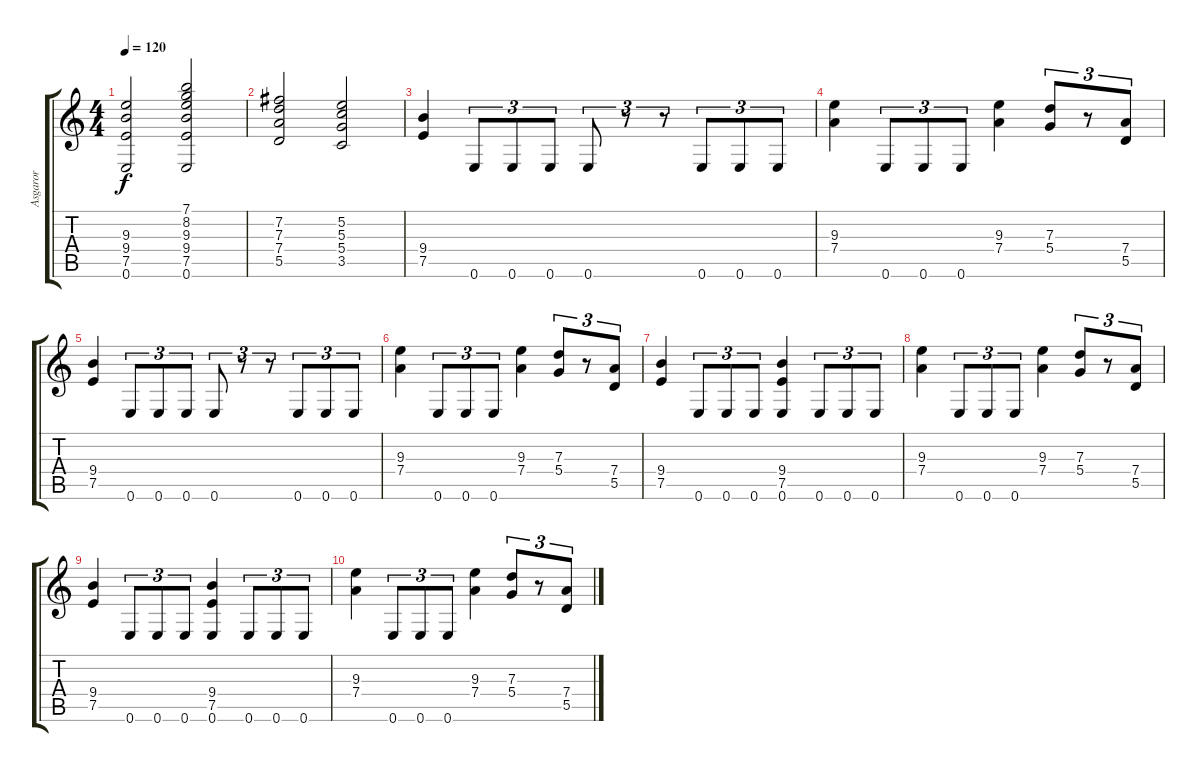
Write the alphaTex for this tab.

\track ("Asgaror" "Asgaror") {instrument distortionguitar}
\staff {score tabs}
\tuning (E4 B3 G3 D3 A2 E2) {hide}
\ts (4 4)
\tempo 120
\clef g2
\ks c
(9.3 9.4 7.5 0.6).2{dy f} (7.1 8.2 9.3 9.4 7.5 0.6).2 |
(7.2 7.3 7.4 5.5).2 (5.2 5.3 5.4 3.5).2 |
(9.4 7.5).4 0.6.8{tu (3 2)} 0.6.8{tu (3 2)} 0.6.8{tu (3 2)} 0.6.8{tu (3 2)} r.8{tu (3 2)} r.8{tu (3 2)} 0.6.8{tu (3 2)} 0.6.8{tu (3 2)} 0.6.8{tu (3 2)} |
(9.3 7.4).4 0.6.8{tu (3 2)} 0.6.8{tu (3 2)} 0.6.8{tu (3 2)} (9.3 7.4).4 (7.3 5.4).8{tu (3 2)} r.8{tu (3 2)} (7.4 5.5).8{tu (3 2)} |
(9.4 7.5).4 0.6.8{tu (3 2)} 0.6.8{tu (3 2)} 0.6.8{tu (3 2)} 0.6.8{tu (3 2)} r.8{tu (3 2)} r.8{tu (3 2)} 0.6.8{tu (3 2)} 0.6.8{tu (3 2)} 0.6.8{tu (3 2)} |
(9.3 7.4).4 0.6.8{tu (3 2)} 0.6.8{tu (3 2)} 0.6.8{tu (3 2)} (9.3 7.4).4 (7.3 5.4).8{tu (3 2)} r.8{tu (3 2)} (7.4 5.5).8{tu (3 2)} |
(9.4 7.5).4 0.6.8{tu (3 2)} 0.6.8{tu (3 2)} 0.6.8{tu (3 2)} (9.4 7.5 0.6).4 0.6.8{tu (3 2)} 0.6.8{tu (3 2)} 0.6.8{tu (3 2)} |
(9.3 7.4).4 0.6.8{tu (3 2)} 0.6.8{tu (3 2)} 0.6.8{tu (3 2)} (9.3 7.4).4 (7.3 5.4).8{tu (3 2)} r.8{tu (3 2)} (7.4 5.5).8{tu (3 2)} |
(9.4 7.5).4 0.6.8{tu (3 2)} 0.6.8{tu (3 2)} 0.6.8{tu (3 2)} (9.4 7.5 0.6).4 0.6.8{tu (3 2)} 0.6.8{tu (3 2)} 0.6.8{tu (3 2)} |
(9.3 7.4).4 0.6.8{tu (3 2)} 0.6.8{tu (3 2)} 0.6.8{tu (3 2)} (9.3 7.4).4 (7.3 5.4).8{tu (3 2)} r.8{tu (3 2)} (7.4 5.5).8{tu (3 2)}
